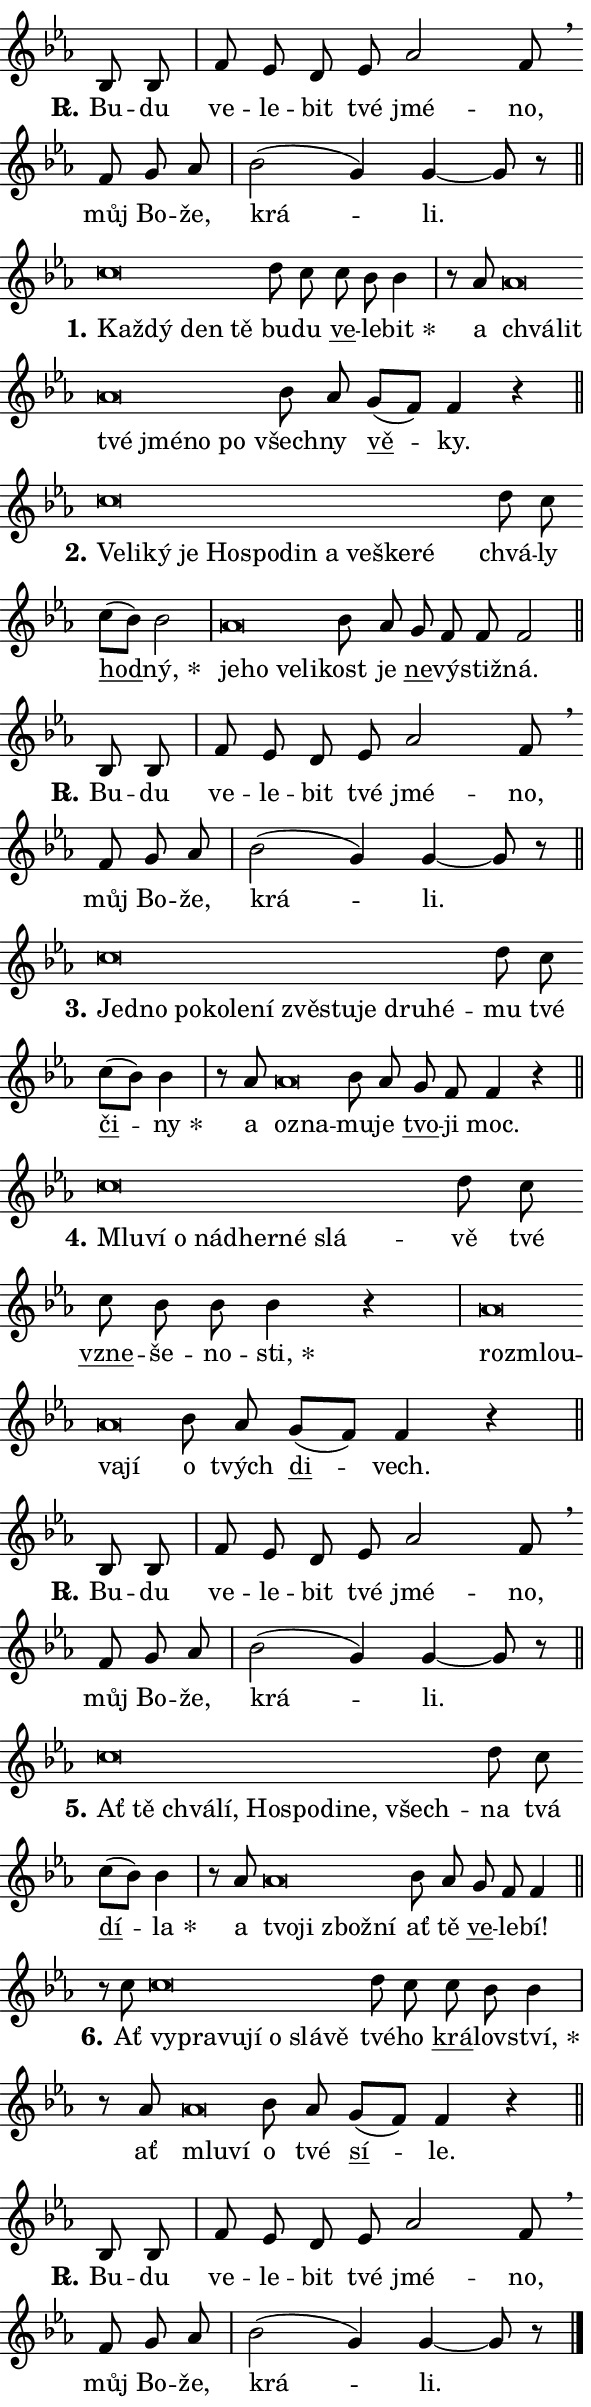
\version "2.24.0"
\header { tagline = "" }
\paper {
  indent = 0\cm
  top-margin = 0\cm
  right-margin = 0.13\cm % to fit lyric hyphens
  bottom-margin = 0\cm
  left-margin = 0\cm
  paper-width = 10\cm
  page-breaking = #ly:one-page-breaking
  system-system-spacing.basic-distance = #11
  score-system-spacing.basic-distance = #11
  ragged-last = ##f
}


%% Author: Thomas Morley
%% https://lists.gnu.org/archive/html/lilypond-user/2020-05/msg00002.html
#(define (line-position grob)
"Returns position of @var[grob} in current system:
   @code{'start}, if at first time-step
   @code{'end}, if at last time-step
   @code{'middle} otherwise
"
  (let* ((col (ly:item-get-column grob))
         (ln (ly:grob-object col 'left-neighbor))
         (rn (ly:grob-object col 'right-neighbor))
         (col-to-check-left (if (ly:grob? ln) ln col))
         (col-to-check-right (if (ly:grob? rn) rn col))
         (break-dir-left
           (and
             (ly:grob-property col-to-check-left 'non-musical #f)
             (ly:item-break-dir col-to-check-left)))
         (break-dir-right
           (and
             (ly:grob-property col-to-check-right 'non-musical #f)
             (ly:item-break-dir col-to-check-right))))
        (cond ((eqv? 1 break-dir-left) 'start)
              ((eqv? -1 break-dir-right) 'end)
              (else 'middle))))

#(define (tranparent-at-line-position vctor)
  (lambda (grob)
  "Relying on @code{line-position} select the relevant enry from @var{vctor}.
Used to determine transparency,"
    (case (line-position grob)
      ((end) (not (vector-ref vctor 0)))
      ((middle) (not (vector-ref vctor 1)))
      ((start) (not (vector-ref vctor 2))))))

noteHeadBreakVisibility =
#(define-music-function (break-visibility)(vector?)
"Makes @code{NoteHead}s transparent relying on @var{break-visibility}"
#{
  \override NoteHead.transparent =
    #(tranparent-at-line-position break-visibility)
#})

#(define delete-ledgers-for-transparent-note-heads
  (lambda (grob)
    "Reads whether a @code{NoteHead} is transparent.
If so this @code{NoteHead} is removed from @code{'note-heads} from
@var{grob}, which is supposed to be @code{LedgerLineSpanner}.
As a result ledgers are not printed for this @code{NoteHead}"
    (let* ((nhds-array (ly:grob-object grob 'note-heads))
           (nhds-list
             (if (ly:grob-array? nhds-array)
                 (ly:grob-array->list nhds-array)
                 '()))
           ;; Relies on the transparent-property being done before
           ;; Staff.LedgerLineSpanner.after-line-breaking is executed.
           ;; This is fragile ...
           (to-keep
             (remove
               (lambda (nhd)
                 (ly:grob-property nhd 'transparent #f))
               nhds-list)))
      ;; TODO find a better method to iterate over grob-arrays, similiar
      ;; to filter/remove etc for lists
      ;; For now rebuilt from scratch
      (set! (ly:grob-object grob 'note-heads)  '())
      (for-each
        (lambda (nhd)
          (ly:pointer-group-interface::add-grob grob 'note-heads nhd))
        to-keep))))

squashNotes = {
  \override NoteHead.X-extent = #'(-0.2 . 0.2)
  \override NoteHead.Y-extent = #'(-0.75 . 0)
  \override NoteHead.stencil =
    #(lambda (grob)
       (let ((pos (ly:grob-property grob 'staff-position)))
         (begin
           (if (< pos -7) (display "ERROR: Lower brevis then expected\n") (display ""))
           (if (<= pos -6) ly:text-interface::print ly:note-head::print))))
}
unSquashNotes = {
  \revert NoteHead.X-extent
  \revert NoteHead.Y-extent
  \revert NoteHead.stencil
}

hideNotes = \noteHeadBreakVisibility #begin-of-line-visible
unHideNotes = \noteHeadBreakVisibility #all-visible

% work-around for resetting accidentals
% https://lilypond.org/doc/v2.23/Documentation/notation/displaying-rhythms#unmetered-music
cadenzaMeasure = {
  \cadenzaOff
  \partial 1024 s1024
  \cadenzaOn
}

#(define-markup-command (accent layout props text) (markup?)
  "Underline accented syllable"
  (interpret-markup layout props
    #{\markup \override #'(offset . 4.3) \underline { #text }#}))

responsum = \markup \concat {
  "R" \hspace #-1.05 \path #0.1 #'((moveto 0 0.07) (lineto 0.9 0.8)) \hspace #0.05 "."
}

spaceSize = #0.6828661417322834 % exact space size for TeX Gyre Schola

\layout {
  \context {
    \Staff
    \remove "Time_signature_engraver"
    \override LedgerLineSpanner.after-line-breaking = #delete-ledgers-for-transparent-note-heads
  }
  \context {
    \Lyrics {
      \override LyricSpace.minimum-distance = \spaceSize
      \override LyricText.font-name = #"TeX Gyre Schola"
      \override LyricText.font-size = 1
      \override StanzaNumber.font-name = #"TeX Gyre Schola Bold"
      \override StanzaNumber.font-size = 1
    }
  }
  \context {
    \Score 
    \override NoteHead.text =
      #(lambda (grob) 
        (let ((pos (ly:grob-property grob 'staff-position)))
          #{\markup {
            \combine
              \halign #-0.55 \raise #(if (= pos -6) 0 0.5) \override #'(thickness . 2) \draw-line #'(3.2 . 0)
              \musicglyph "noteheads.sM1"
          }#}))
  }
}

% magnetic-lyrics.ily
%
%   written by
%     Jean Abou Samra <jean@abou-samra.fr>
%     Werner Lemberg <wl@gnu.org>
%
%   adapted by
%     Jiri Hon <jiri.hon@gmail.com>
%
% Version 2022-Apr-15

% https://www.mail-archive.com/lilypond-user@gnu.org/msg149350.html

#(define (Left_hyphen_pointer_engraver context)
   "Collect syllable-hyphen-syllable occurrences in lyrics and store
them in properties.  This engraver only looks to the left.  For
example, if the lyrics input is @code{foo -- bar}, it does the
following.

@itemize @bullet
@item
Set the @code{text} property of the @code{LyricHyphen} grob between
@q{foo} and @q{bar} to @code{foo}.

@item
Set the @code{left-hyphen} property of the @code{LyricText} grob with
text @q{foo} to the @code{LyricHyphen} grob between @q{foo} and
@q{bar}.
@end itemize

Use this auxiliary engraver in combination with the
@code{lyric-@/text::@/apply-@/magnetic-@/offset!} hook."
   (let ((hyphen #f)
         (text #f))
     (make-engraver
      (acknowledgers
       ((lyric-syllable-interface engraver grob source-engraver)
        (set! text grob)))
      (end-acknowledgers
       ((lyric-hyphen-interface engraver grob source-engraver)
        ;(when (not (grob::has-interface grob 'lyric-space-interface))
          (set! hyphen grob)));)
      ((stop-translation-timestep engraver)
       (when (and text hyphen)
         (ly:grob-set-object! text 'left-hyphen hyphen))
       (set! text #f)
       (set! hyphen #f)))))

#(define (lyric-text::apply-magnetic-offset! grob)
   "If the space between two syllables is less than the value in
property @code{LyricText@/.details@/.squash-threshold}, move the right
syllable to the left so that it gets concatenated with the left
syllable.

Use this function as a hook for
@code{LyricText@/.after-@/line-@/breaking} if the
@code{Left_@/hyphen_@/pointer_@/engraver} is active."
   (let ((hyphen (ly:grob-object grob 'left-hyphen #f)))
     (when hyphen
       (let ((left-text (ly:spanner-bound hyphen LEFT)))
         (when (grob::has-interface left-text 'lyric-syllable-interface)
           (let* ((common (ly:grob-common-refpoint grob left-text X))
                  (this-x-ext (ly:grob-extent grob common X))
                  (left-x-ext
                   (begin
                     ;; Trigger magnetism for left-text.
                     (ly:grob-property left-text 'after-line-breaking)
                     (ly:grob-extent left-text common X)))
                  ;; `delta` is the gap width between two syllables.
                  (delta (- (interval-start this-x-ext)
                            (interval-end left-x-ext)))
                  (details (ly:grob-property grob 'details))
                  (threshold (assoc-get 'squash-threshold details 0.2)))
             (when (< delta threshold)
               (let* (;; We have to manipulate the input text so that
                      ;; ligatures crossing syllable boundaries are not
                      ;; disabled.  For languages based on the Latin
                      ;; script this is essentially a beautification.
                      ;; However, for non-Western scripts it can be a
                      ;; necessity.
                      (lt (ly:grob-property left-text 'text))
                      (rt (ly:grob-property grob 'text))
                      (is-space (grob::has-interface hyphen 'lyric-space-interface))
                      (space (if is-space " " ""))
                      (extra-delta (if is-space spaceSize 0))
                      ;; Append new syllable.
                      (ltrt-space (if (and (string? lt) (string? rt))
                                (string-append lt space rt)
                                (make-concat-markup (list lt space rt))))
                      ;; Right-align `ltrt` to the right side.
                      (ltrt-space-markup (grob-interpret-markup
                               grob
                               (make-translate-markup
                                (cons (interval-length this-x-ext) 0)
                                (make-right-align-markup ltrt-space)))))
                 (begin
                   ;; Don't print `left-text`.
                   (ly:grob-set-property! left-text 'stencil #f)
                   ;; Set text and stencil (which holds all collected
                   ;; syllables so far) and shift it to the left.
                   (ly:grob-set-property! grob 'text ltrt-space)
                   (ly:grob-set-property! grob 'stencil ltrt-space-markup)
                   (ly:grob-translate-axis! grob (- (- delta extra-delta)) X))))))))))


#(define (lyric-hyphen::displace-bounds-first grob)
   ;; Make very sure this callback isn't triggered too early.
   (let ((left (ly:spanner-bound grob LEFT))
         (right (ly:spanner-bound grob RIGHT)))
     (ly:grob-property left 'after-line-breaking)
     (ly:grob-property right 'after-line-breaking)
     (ly:lyric-hyphen::print grob)))

squashThreshold = #0.4

\layout {
  \context {
    \Lyrics
    \consists #Left_hyphen_pointer_engraver
    \override LyricText.after-line-breaking =
      #lyric-text::apply-magnetic-offset!
    \override LyricHyphen.stencil = #lyric-hyphen::displace-bounds-first
    \override LyricText.details.squash-threshold = \squashThreshold
    \override LyricHyphen.minimum-distance = 0
    \override LyricHyphen.minimum-length = \squashThreshold
  }
}

squashText = \override LyricText.details.squash-threshold = 9999
unSquashText = \override LyricText.details.squash-threshold = \squashThreshold

leftText = \override LyricText.self-alignment-X = #LEFT
unLeftText = \revert LyricText.self-alignment-X

starOffset = #(lambda (grob) 
                (let ((x_offset (ly:self-alignment-interface::aligned-on-x-parent grob)))
                  (if (= x_offset 0) 0 (+ x_offset 1.2))))

star = #(define-music-function (syllable)(string?)
"Append star separator at the end of a syllable"
#{
  \once \override LyricText.X-offset = #starOffset
  \lyricmode { \markup {
    #syllable
    \override #'((font-name . "TeX Gyre Schola Bold")) \hspace #0.2 \lower #0.65 \larger "*"
  } }
#})

starAccent = #(define-music-function (syllable)(string?)
"Append star separator at the end of a syllable and make accent"
#{
  \once \override LyricText.X-offset = #starOffset
  \lyricmode { \markup {
    \accent #syllable
    \override #'((font-name . "TeX Gyre Schola Bold")) \hspace #0.2 \lower #0.65 \larger "*"
  } }
#})

breath = #(define-music-function (syllable)(string?)
"Append breathing indicator at the end of a syllable"
#{
  \lyricmode { \markup { #syllable "+" } }
#})

optionalBreath = #(define-music-function (syllable)(string?)
"Append optional breathing indicator at the end of a syllable"
#{
  \lyricmode { \markup { #syllable "(+)" } }
#})


\score {
    <<
        \new Voice = "melody" { \cadenzaOn \key es \major \relative { bes8 bes \cadenzaMeasure \bar "|" f' es d es as2 f8 \breathe \bar "" f g as \cadenzaMeasure \bar "|" bes2( g4) g~ g8 r \cadenzaMeasure \bar "||" \break } }
        \new Lyrics \lyricsto "melody" { \lyricmode { \set stanza = \responsum
Bu -- du ve -- le -- bit tvé jmé -- no, můj Bo -- že, krá -- li. } }
    >>
    \layout {}
}

\score {
    <<
        \new Voice = "melody" { \cadenzaOn \key es \major \relative { \squashNotes c''\breve*1/16 \hideNotes \breve*1/16 \bar "" \breve*1/16 \breve*1/16 \bar "" \unHideNotes \unSquashNotes d8 c \bar "" c bes bes4 \cadenzaMeasure \bar "|" r8 as8 \squashNotes as\breve*1/16 \hideNotes \breve*1/16 \bar "" \breve*1/16 \bar "" \breve*1/16 \bar "" \breve*1/16 \breve*1/16 \bar "" \unHideNotes \unSquashNotes bes8 as \bar "" g[( f)] f4 r \cadenzaMeasure \bar "||" \break } }
        \new Lyrics \lyricsto "melody" { \lyricmode { \set stanza = "1."
\leftText Kaž -- \squashText dý den tě \unLeftText \unSquashText bu -- du \markup \accent ve -- le -- \star bit a \leftText chvá -- \squashText lit tvé jmé -- no po \unLeftText \unSquashText všech -- ny \markup \accent vě -- ky. } }
    >>
    \layout {}
}

\score {
    <<
        \new Voice = "melody" { \cadenzaOn \key es \major \relative { \squashNotes c''\breve*1/16 \hideNotes \breve*1/16 \bar "" \breve*1/16 \bar "" \breve*1/16 \bar "" \breve*1/16 \bar "" \breve*1/16 \bar "" \breve*1/16 \bar "" \breve*1/16 \bar "" \breve*1/16 \bar "" \breve*1/16 \breve*1/16 \bar "" \unHideNotes \unSquashNotes d8 c \bar "" c[( bes)] bes2 \cadenzaMeasure \bar "|" \squashNotes as\breve*1/16 \hideNotes \breve*1/16 \bar "" \breve*1/16 \breve*1/16 \bar "" \unHideNotes \unSquashNotes bes8 as \bar "" g f f f2 \cadenzaMeasure \bar "||" \break } }
        \new Lyrics \lyricsto "melody" { \lyricmode { \set stanza = "2."
\leftText Ve -- \squashText li -- ký je Ho -- spo -- din a ve -- ške -- ré \unLeftText \unSquashText chvá -- ly \markup \accent hod -- \star ný, \leftText je -- \squashText ho ve -- li -- \unLeftText \unSquashText kost je \markup \accent ne -- vý -- stiž -- ná. } }
    >>
    \layout {}
}

\score {
    <<
        \new Voice = "melody" { \cadenzaOn \key es \major \relative { bes8 bes \cadenzaMeasure \bar "|" f' es d es as2 f8 \breathe \bar "" f g as \cadenzaMeasure \bar "|" bes2( g4) g~ g8 r \cadenzaMeasure \bar "||" \break } }
        \new Lyrics \lyricsto "melody" { \lyricmode { \set stanza = \responsum
Bu -- du ve -- le -- bit tvé jmé -- no, můj Bo -- že, krá -- li. } }
    >>
    \layout {}
}

\score {
    <<
        \new Voice = "melody" { \cadenzaOn \key es \major \relative { \squashNotes c''\breve*1/16 \hideNotes \breve*1/16 \bar "" \breve*1/16 \bar "" \breve*1/16 \bar "" \breve*1/16 \bar "" \breve*1/16 \bar "" \breve*1/16 \bar "" \breve*1/16 \bar "" \breve*1/16 \bar "" \breve*1/16 \breve*1/16 \bar "" \unHideNotes \unSquashNotes d8 c \bar "" c[( bes)] bes4 \cadenzaMeasure \bar "|" r8 as8 \squashNotes as\breve*1/16 \hideNotes \breve*1/16 \bar "" \unHideNotes \unSquashNotes bes8 as \bar "" g f f4 r \cadenzaMeasure \bar "||" \break } }
        \new Lyrics \lyricsto "melody" { \lyricmode { \set stanza = "3."
\leftText Jed -- \squashText no po -- ko -- le -- ní zvě -- stu -- je dru -- hé -- \unLeftText \unSquashText mu tvé \markup \accent či -- \star ny a \leftText o -- \squashText zna -- \unLeftText \unSquashText mu -- je \markup \accent tvo -- ji moc. } }
    >>
    \layout {}
}

\score {
    <<
        \new Voice = "melody" { \cadenzaOn \key es \major \relative { \squashNotes c''\breve*1/16 \hideNotes \breve*1/16 \bar "" \breve*1/16 \bar "" \breve*1/16 \bar "" \breve*1/16 \bar "" \breve*1/16 \breve*1/16 \bar "" \unHideNotes \unSquashNotes d8 c \bar "" c bes bes bes4 r \cadenzaMeasure \bar "|" \squashNotes as\breve*1/16 \hideNotes \breve*1/16 \bar "" \breve*1/16 \breve*1/16 \bar "" \unHideNotes \unSquashNotes bes8 as \bar "" g[( f)] f4 r \cadenzaMeasure \bar "||" \break } }
        \new Lyrics \lyricsto "melody" { \lyricmode { \set stanza = "4."
\leftText Mlu -- \squashText ví o nád -- her -- né slá -- \unLeftText \unSquashText vě tvé \markup \accent vzne -- še -- no -- \star sti, \leftText roz -- \squashText mlou -- va -- jí \unLeftText \unSquashText o tvých \markup \accent di -- vech. } }
    >>
    \layout {}
}

\score {
    <<
        \new Voice = "melody" { \cadenzaOn \key es \major \relative { bes8 bes \cadenzaMeasure \bar "|" f' es d es as2 f8 \breathe \bar "" f g as \cadenzaMeasure \bar "|" bes2( g4) g~ g8 r \cadenzaMeasure \bar "||" \break } }
        \new Lyrics \lyricsto "melody" { \lyricmode { \set stanza = \responsum
Bu -- du ve -- le -- bit tvé jmé -- no, můj Bo -- že, krá -- li. } }
    >>
    \layout {}
}

\score {
    <<
        \new Voice = "melody" { \cadenzaOn \key es \major \relative { \squashNotes c''\breve*1/16 \hideNotes \breve*1/16 \bar "" \breve*1/16 \bar "" \breve*1/16 \bar "" \breve*1/16 \bar "" \breve*1/16 \bar "" \breve*1/16 \bar "" \breve*1/16 \breve*1/16 \bar "" \unHideNotes \unSquashNotes d8 c \bar "" c[( bes)] bes4 \cadenzaMeasure \bar "|" r8 as8 \squashNotes as\breve*1/16 \hideNotes \breve*1/16 \bar "" \breve*1/16 \breve*1/16 \bar "" \unHideNotes \unSquashNotes bes8 as \bar "" g f f4 \cadenzaMeasure \bar "||" \break } }
        \new Lyrics \lyricsto "melody" { \lyricmode { \set stanza = "5."
\leftText Ať \squashText tě chvá -- lí, Ho -- spo -- di -- ne, všech -- \unLeftText \unSquashText na tvá \markup \accent dí -- \star la a \leftText tvo -- \squashText ji zbož -- ní \unLeftText \unSquashText ať tě \markup \accent ve -- le -- bí! } }
    >>
    \layout {}
}

\score {
    <<
        \new Voice = "melody" { \cadenzaOn \key es \major \relative { r8 c''8 \squashNotes c\breve*1/16 \hideNotes \breve*1/16 \bar "" \breve*1/16 \bar "" \breve*1/16 \bar "" \breve*1/16 \bar "" \breve*1/16 \breve*1/16 \bar "" \unHideNotes \unSquashNotes d8 c \bar "" c bes bes4 \cadenzaMeasure \bar "|" r8 as8 \squashNotes as\breve*1/16 \hideNotes \breve*1/16 \bar "" \unHideNotes \unSquashNotes bes8 as \bar "" g[( f)] f4 r \cadenzaMeasure \bar "||" \break } }
        \new Lyrics \lyricsto "melody" { \lyricmode { \set stanza = "6."
Ať \leftText vy -- \squashText pra -- vu -- jí o slá -- vě \unLeftText \unSquashText tvé -- ho \markup \accent krá -- lov -- \star ství, ať \leftText mlu -- \squashText ví \unLeftText \unSquashText o tvé \markup \accent sí -- le. } }
    >>
    \layout {}
}

\score {
    <<
        \new Voice = "melody" { \cadenzaOn \key es \major \relative { bes8 bes \cadenzaMeasure \bar "|" f' es d es as2 f8 \breathe \bar "" f g as \cadenzaMeasure \bar "|" bes2( g4) g~ g8 r \cadenzaMeasure \bar "||" \break } \bar "|." }
        \new Lyrics \lyricsto "melody" { \lyricmode { \set stanza = \responsum
Bu -- du ve -- le -- bit tvé jmé -- no, můj Bo -- že, krá -- li. } }
    >>
    \layout {}
}
